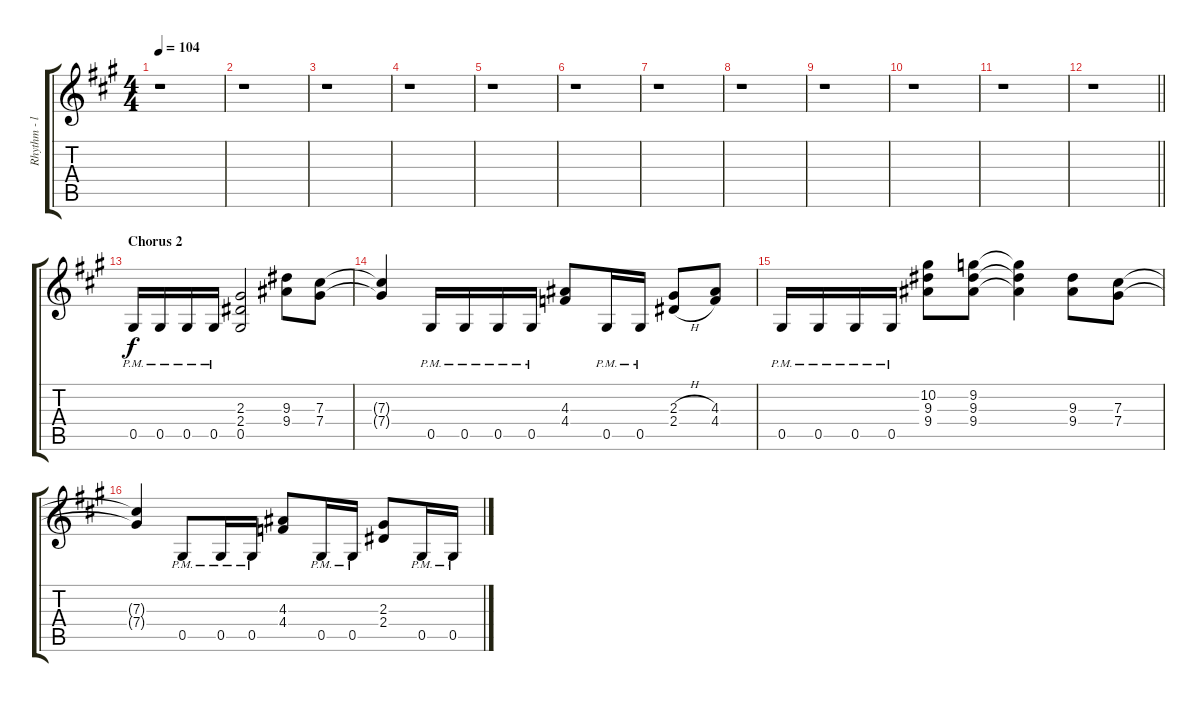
\track ("Rhythm - left" "Rhythm - l") {instrument distortionguitar}
\staff {score tabs}
\tuning (Eb4 Bb3 Gb3 Db3 Ab2 Eb2) {hide}
\ts (4 4)
\tempo 104
\clef g2
\ks a
r.1{dy f} |
r.1 |
r.1 |
r.1 |
r.1 |
r.1 |
r.1 |
r.1 |
r.1 |
r.1 |
r.1 |
\barLineRight lightlight
r.1 |
\section ("" "Chorus 2")
0.5{pm}.16 0.5{pm}.16 0.5{pm}.16 0.5{pm}.16 (2.3 2.4 0.5).2 (9.3 9.4).8 (7.3 7.4).8 |
(7.3{t} 7.4{t}).4 0.5{pm}.16 0.5{pm}.16 0.5{pm}.16 0.5{pm}.16 (4.3 4.4).8 0.5{pm}.16 0.5{pm}.16 (2.3{h} 2.4{h}).8 (4.3 4.4).8 |
0.5{pm}.16 0.5{pm}.16 0.5{pm}.16 0.5{pm}.16 (10.2 9.3 9.4).8 (9.2 9.3 9.4).8 (9.2{t} 9.3{t} 9.4{t}).4 (9.3 9.4).8 (7.3 7.4).8 |
(7.3{t} 7.4{t}).4 0.5{pm}.8 0.5{pm}.16 0.5{pm}.16 (4.3 4.4).8 0.5{pm}.16 0.5{pm}.16 (2.3 2.4).8 0.5{pm}.16 0.5{pm}.16
